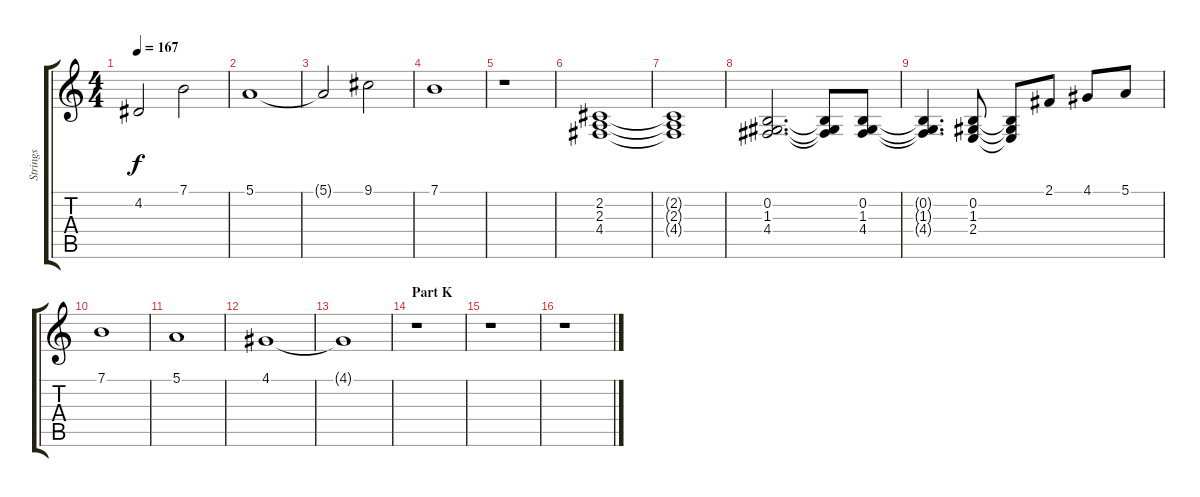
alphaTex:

\track ("Strings" "Strings") {mute instrument stringensemble1}
\staff {score tabs}
\tuning (E4 B3 G3 D3 A2 E2) {hide}
\ts (4 4)
\tempo 167
\clef g2
\ks c
4.2{t}.2{dy f} 7.1.2 |
5.1.1 |
5.1{t}.2 9.1.2 |
7.1.1 |
r.1 |
(2.2 2.3 4.4).1 |
(2.2{t} 2.3{t} 4.4{t}).1 |
(0.2 1.3 4.4).2{d} (0.2{t} 1.3{t} 4.4{t}).8 (0.2 1.3 4.4).8 |
(0.2{t} 1.3{t} 4.4{t}).4{d} (0.2 1.3 2.4).8 (0.2{t} 1.3{t} 2.4{t}).8 2.1.8 4.1.8 5.1.8 |
7.1.1 |
5.1.1 |
4.1.1 |
4.1{t}.1 |
\section ("" "Part K")
r.1 |
r.1 |
r.1
